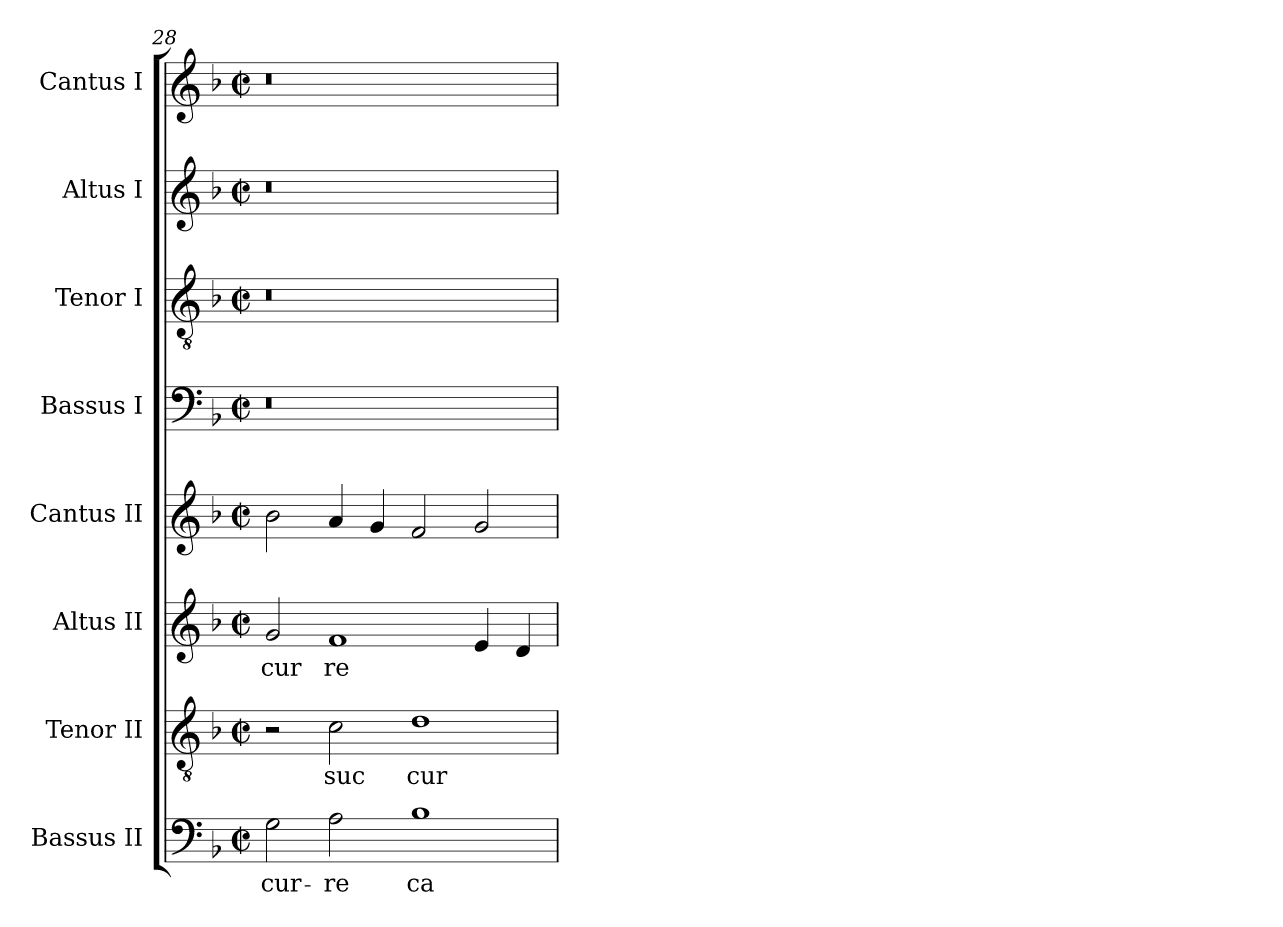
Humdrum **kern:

**kern	**text	**kern	**text	**kern	**text	**kern	**kern	**kern	**kern	**kern
*part8	*part8	*part7	*part7	*part6	*part6	*part5	*part4	*part3	*part2	*part1
*staff8	*staff8	*staff7	*staff7	*staff6	*staff6	*staff5	*staff4	*staff3	*staff2	*staff1
*I"Bassus II	*	*I"Tenor II	*	*I"Altus II	*	*I"Cantus II	*I"Bassus I	*I"Tenor I	*I"Altus I	*I"Cantus I
*clefF4	*	*clefGv2	*	*clefG2	*	*clefG2	*clefF4	*clefGv2	*clefG2	*clefG2
*k[b-]	*	*k[b-]	*	*k[b-]	*	*k[b-]	*k[b-]	*k[b-]	*k[b-]	*k[b-]
*F:	*	*F:	*	*F:	*	*F:	*F:	*F:	*F:	*F:
*M2/2	*	*M2/2	*	*M2/2	*	*M2/2	*M2/2	*M2/2	*M2/2	*M2/2
*met(c|)	*	*met(c|)	*	*met(c|)	*	*met(c|)	*met(c|)	*met(c|)	*met(c|)	*met(c|)
=28	=28	=28	=28	=28	=28	=28	=28	=28	=28	=28
!	!LO:LY:b:cj	!	!	!	!LO:LY:b:cj	!	!	!	!	!
2G\	-cur-	2r	.	2g/	cur	2b-\	0r	0r	0r	0r
!	!LO:LY:b:cj	!	!LO:LY:b:cj	!	!LO:LY:b:cj	!	!	!	!	!
2A\	-re	2c\	suc	1f	re	4a/	.	.	.	.
.	.	.	.	.	.	4g/	.	.	.	.
!	!LO:LY:b:cj	!	!LO:LY:b:cj	!	!	!	!	!	!	!
1B-	ca-	1d	cur	.	.	2f/	.	.	.	.
.	.	.	.	4e/	.	2g/	.	.	.	.
.	.	.	.	4d/	.	.	.	.	.	.
=	=	=	=	=	=	=	=	=	=	=
*-	*-	*-	*-	*-	*-	*-	*-	*-	*-	*-
